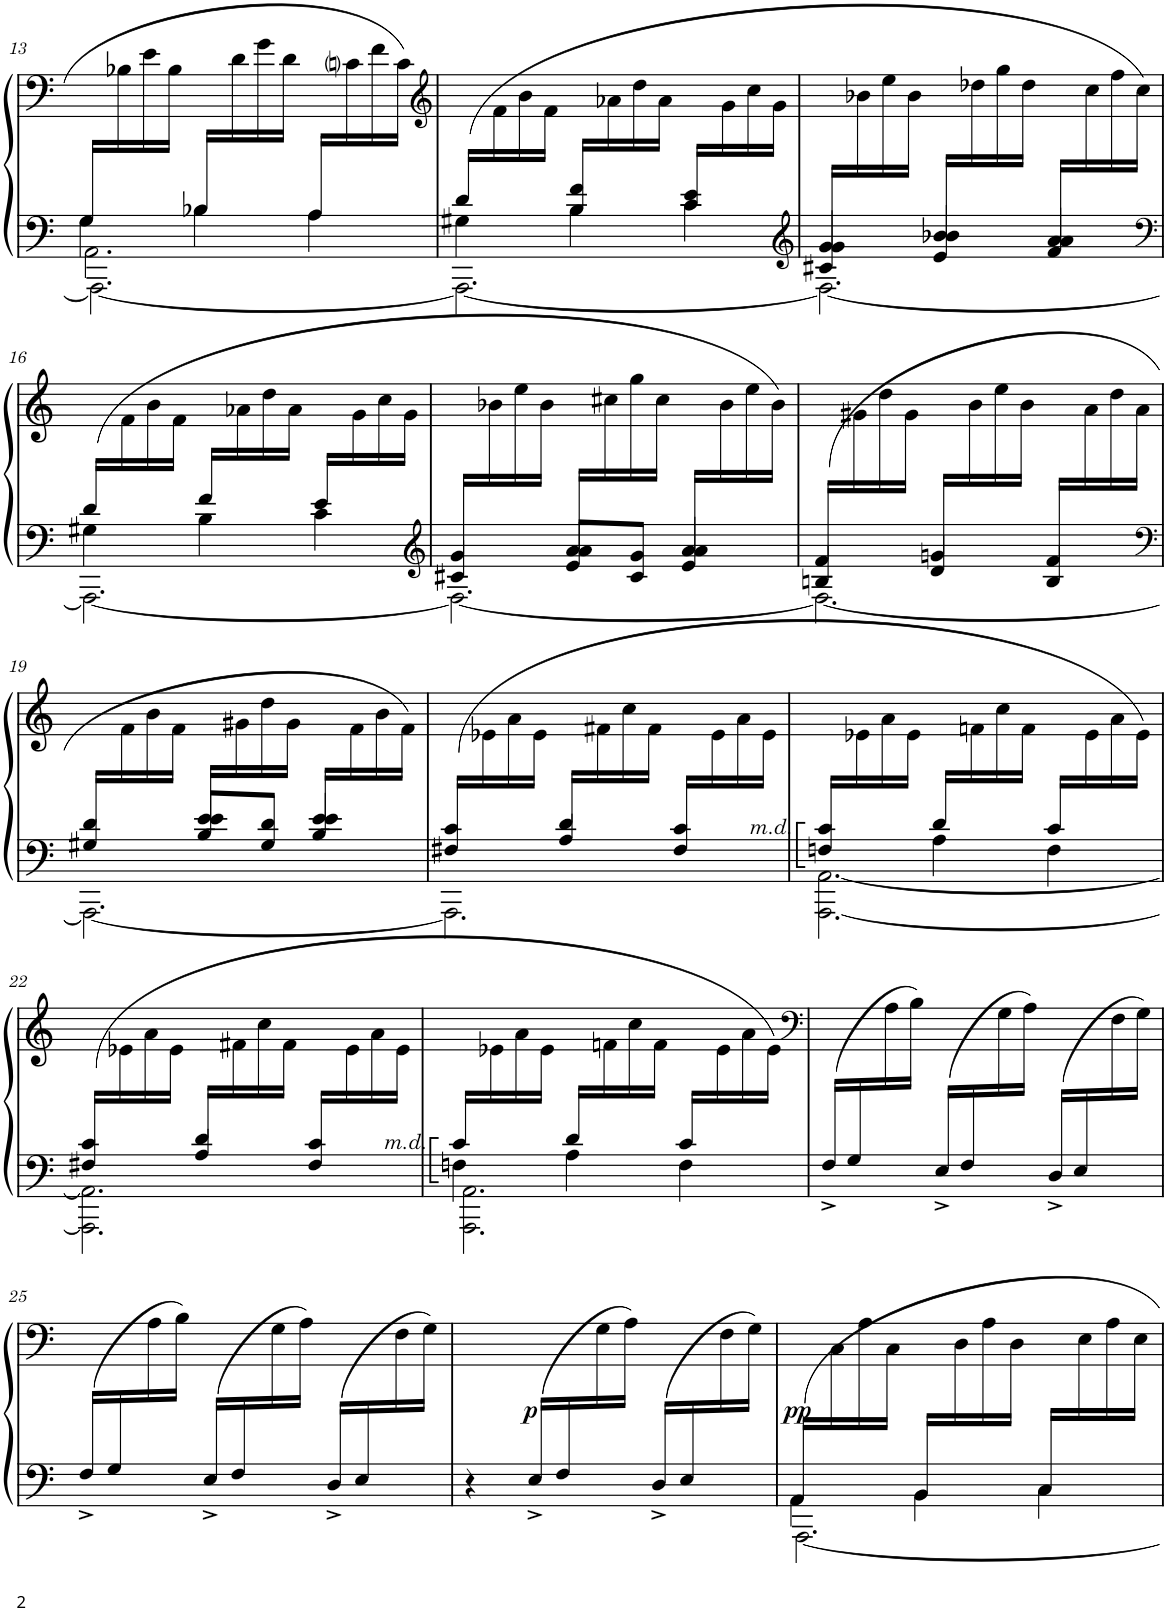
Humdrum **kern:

**kern	**kern	**dynam
*part1	*part1	*part1
*staff2	*staff1	*staff1/2
*I"Piano	*	*
*I'Pno.	*	*
!!LO:PB:g=z
*clefF4	*clefF4	*
*k[]	*k[]	*
*M3/4	*M3/4	*
=13	=13	=13
*^	*	*
*	*^	*	*
*	*	*^	*	*
16G/LL	2.AA\	4G\	2.AAA\_	16ryy	.
8.ryy	.	.	.	16B-X\	.
.	.	.	.	16e\	.
.	.	.	.	16B-\JJ	.
16B-X/LL	.	4B-\	.	16ryy	.
8.ryy	.	.	.	16d\	.
.	.	.	.	16g\	.
.	.	.	.	16d\JJ	.
16A/LL	.	4A\	.	16ryy	.
8.ryy	.	.	.	16cni\	.
.	.	.	.	16f\	.
.	.	.	.	16c\JJ	.
*v	*v	*v	*v	*	*
=14	=14	=14
*	*clefG2	*
*^	*	*
*	*^	*	*
(16d/LL	4G#X\	2.AAA\_	16ryy	.
8.ryy	.	.	16f\	.
.	.	.	16b\	.
.	.	.	16f\JJ	.
16B/ 16f/LL	4B\	.	16ryy	.
8.ryy	.	.	16a-X\	.
.	.	.	16dd\	.
.	.	.	16a-\JJ	.
16c/ 16e/LL	4c\	.	16ryy	.
8.ryy	.	.	16g\	.
.	.	.	16cc\	.
.	.	.	16g\JJ	.
=15	=15	=15	=15	=15
*clefG2	*	*	*	*
16g/LL	4c#X/ 4g/	2.AAA\_	16ryy	.
8.ryy	.	.	16b-X\	.
.	.	.	16ee\	.
.	.	.	16b-\JJ	.
16b-X/LL	4e/ 4b-/	.	16ryy	.
8.ryy	.	.	16dd-X\	.
.	.	.	16gg\	.
.	.	.	16dd-\JJ	.
16a/LL	4f/ 4a/	.	16ryy	.
8.ryy	.	.	16cc\	.
.	.	.	16ff\	.
.	.	.	16cc\JJ)	.
!!LO:LB:g=z
=16	=16	=16	=16	=16
*clefF4	*	*	*	*
(16d/LL	4G#X\	2.AAA\_	16ryy	.
8.ryy	.	.	16f\	.
.	.	.	16b\	.
.	.	.	16f\JJ	.
16f/LL	4B\	.	16ryy	.
8.ryy	.	.	16a-X\	.
.	.	.	16dd\	.
.	.	.	16a-\JJ	.
16e/LL	4c\	.	16ryy	.
8.ryy	.	.	16g\	.
.	.	.	16cc\	.
.	.	.	16g\JJ	.
=17	=17	=17	=17	=17
*clefG2	*	*	*	*
16g/LL	4c#X/	2.AAA\_	16ryy	.
8.ryy	.	.	16b-X\	.
.	.	.	16ee\	.
.	.	.	16b-\JJ	.
16a/LL	8e/ 8a/L	.	16ryy	.
8.ryy	.	.	16cc#X\	.
.	8c#/ 8g/J	.	16gg\	.
.	.	.	16cc#\JJ	.
16a/LL	4e/ 4a/	.	16ryy	.
8.ryy	.	.	16b-\	.
.	.	.	16ee\	.
.	.	.	16b-\JJ)	.
=18	=18	=18	=18	=18
(16f/LL	4Bn/	2.AAA\_	16ryy	.
8.ryy	.	.	16g#X\	.
.	.	.	16dd\	.
.	.	.	16g#\JJ	.
16gn/LL	4d/	.	16ryy	.
8.ryy	.	.	16b\	.
.	.	.	16ee\	.
.	.	.	16b\JJ	.
16f/LL	4B/	.	16ryy	.
8.ryy	.	.	16a\	.
.	.	.	16dd\	.
.	.	.	16a\JJ	.
!!LO:LB:g=z
=19	=19	=19	=19	=19
*clefF4	*	*	*	*
16d/LL	4G#X/	2.AAA\_	16ryy	.
8.ryy	.	.	16f\	.
.	.	.	16b\	.
.	.	.	16f\JJ	.
16e/LL	8B/ 8e/L	.	16ryy	.
8.ryy	.	.	16g#X\	.
.	8G#/ 8d/J	.	16dd\	.
.	.	.	16g#\JJ	.
16e/LL	4B/ 4e/	.	16ryy	.
8.ryy	.	.	16f\	.
.	.	.	16b\	.
.	.	.	16f\JJ)	.
=20	=20	=20	=20	=20
(16c/LL	4F#X/	2.AAA\]	16ryy	.
8.ryy	.	.	16e-X\	.
.	.	.	16a\	.
.	.	.	16e-\JJ	.
16d/LL	4A/	.	16ryy	.
8.ryy	.	.	16f#X\	.
.	.	.	16cc\	.
.	.	.	16f#\JJ	.
16c/LL	4F#/	.	16ryy	.
8.ryy	.	.	16e-\	.
.	.	.	16a\	.
.	.	.	16e-\JJ	.
=21	=21	=21	=21	=21
!	!	!	!LO:TX:b:i:t=m.d.	!
16c/LL	4Fn/	[2.AAA\ [2.AA\	16ryy	.
8.ryy	.	.	16e-X\	.
.	.	.	16a\	.
.	.	.	16e-\JJ	.
16d/LL	4A\	.	16ryy	.
8.ryy	.	.	16fn\	.
.	.	.	16cc\	.
.	.	.	16f\JJ	.
16c/LL	4F\	.	16ryy	.
8.ryy	.	.	16e-\	.
.	.	.	16a\	.
.	.	.	16e-\JJ)	.
!!LO:LB:g=z
=22	=22	=22	=22	=22
(16c/LL	4F#X/	2.AAA\] 2.AA\]	16ryy	.
8.ryy	.	.	16e-X\	.
.	.	.	16a\	.
.	.	.	16e-\JJ	.
16d/LL	4A/	.	16ryy	.
8.ryy	.	.	16f#X\	.
.	.	.	16cc\	.
.	.	.	16f#\JJ	.
16c/LL	4F#/	.	16ryy	.
8.ryy	.	.	16e-\	.
.	.	.	16a\	.
.	.	.	16e-\JJ	.
=23	=23	=23	=23	=23
!	!	!	!LO:TX:b:i:t=m.d.	!
16c/LL	4Fn\	2.AAA\ 2.AA\	16ryy	.
8.ryy	.	.	16e-X\	.
.	.	.	16a\	.
.	.	.	16e-\JJ	.
16d/LL	4A\	.	16ryy	.
8.ryy	.	.	16fn\	.
.	.	.	16cc\	.
.	.	.	16f\JJ	.
16c/LL	4F\	.	16ryy	.
8.ryy	.	.	16e-\	.
.	.	.	16a\	.
.	.	.	16e-\JJ)	.
*v	*v	*v	*	*
=24	=24	=24
*	*clefF4	*
*	*^	*
(16F^/LL	2.ryy	8ryy	.
16G/	.	.	.
8ryy	.	16A\	.
.	.	16B\JJ)	.
(16E^/LL	.	8ryy	.
16F/	.	.	.
8ryy	.	16G\	.
.	.	16A\JJ)	.
(16D^/LL	.	8ryy	.
16E/	.	.	.
8ryy	.	16F\	.
.	.	16G\JJ)	.
!!LO:LB:g=z	!!
=25	=25	=25	=25
(16F^/LL	2.ryy	8ryy	.
16G/	.	.	.
8ryy	.	16A\	.
.	.	16B\JJ)	.
(16E^/LL	.	8ryy	.
16F/	.	.	.
8ryy	.	16G\	.
.	.	16A\JJ)	.
(16D^/LL	.	8ryy	.
16E/	.	.	.
8ryy	.	16F\	.
.	.	16G\JJ)	.
=26	=26	=26	=26
!	!	!	!LO:DY:b
4r	2.ryy	4.ryy	p
(16E^/LL	.	.	.
16F/	.	.	.
8ryy	.	16G\	.
.	.	16A\JJ)	.
(16D^/LL	.	8ryy	.
16E/	.	.	.
8ryy	.	16F\	.
.	.	16G\JJ)	.
=27	=27	=27	=27
*^	*	*	*
*	*^	*	*	*
!	!	!	!	!	!LO:DY:b
*	*	*	*v	*v	*
16AA/LL	4AA\	[2.AAA\	16ryy	pp
8.ryy	.	.	16C\	.
.	.	.	16A\	.
.	.	.	16C\JJ	.
16BB/LL	4BB\	.	16ryy	.
8.ryy	.	.	16D\	.
.	.	.	16A\	.
.	.	.	16D\JJ	.
16C/LL	4C\	.	16ryy	.
8.ryy	.	.	16E\	.
.	.	.	16A\	.
.	.	.	16E\JJ	.
*v	*v	*v	*	*
=	=	=
*-	*-	*-
